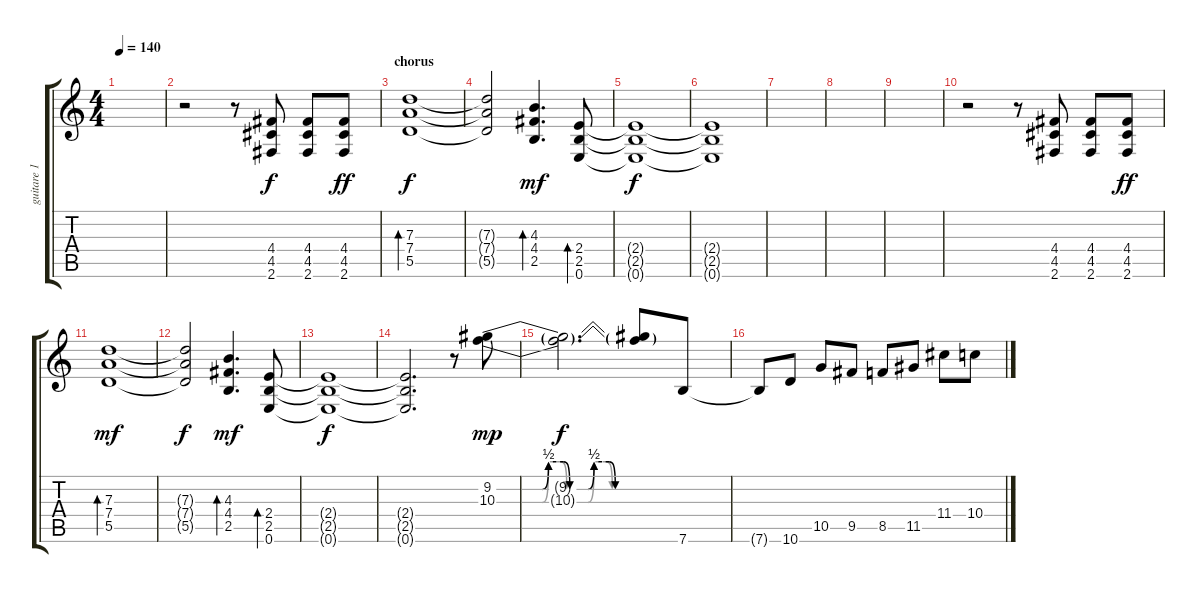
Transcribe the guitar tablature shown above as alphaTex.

\track ("guitare 1" "guitare 1") {instrument distortionguitar}
\staff {score tabs}
\tuning (E4 B3 G3 D3 A2 E2) {hide}
\ts (4 4)
\tempo 140
\clef g2
\ks c
|
r.2 r.8 (4.4 4.5 2.6).8 (4.4 4.5 2.6).8 (4.4 4.5 2.6).8{dy ff} |
\section ("" "chorus")
(7.3 7.4 5.5).1{bd 240 dy f} |
(7.3{t} 7.4{t} 5.5{t}).2 (4.3 4.4 2.5).4{d bd 60 dy mf} (2.4 2.5 0.6).8{bd 240} |
(2.4{t} 2.5{t} 0.6{t}).1{dy f} |
(2.4{t} 2.5{t} 0.6{t}).1 |
|
|
|
r.2 r.8 (4.4 4.5 2.6).8 (4.4 4.5 2.6).8 (4.4 4.5 2.6).8{dy ff} |
(7.3 7.4 5.5).1{bd 240 dy mf} |
(7.3{t} 7.4{t} 5.5{t}).2{dy f} (4.3 4.4 2.5).4{d bd 60 dy mf} (2.4 2.5 0.6).8{bd 240} |
(2.4{t} 2.5{t} 0.6{t}).1{dy f} |
(2.4{t} 2.5{t} 0.6{t}).2{d} r.8 (9.2{be (custom 0 0 15 0 17 2 22 2 24 0 30 0 32 2 37 2 39 0 45 0 60 0)} 10.3{be (custom 0 0 15 0 17 2 21 2 23 0 30 0 32 2 36 2 38 0 45 0 60 0)}).8{dy mp} |
(9.2{t} 10.3{t}).2{d dy f} (9.2{t} 10.3{t}).8 7.6.8 |
7.6{t}.8 10.6.8 10.5.8 9.5.8 8.5.8 11.5.8 11.4.8 10.4.8
